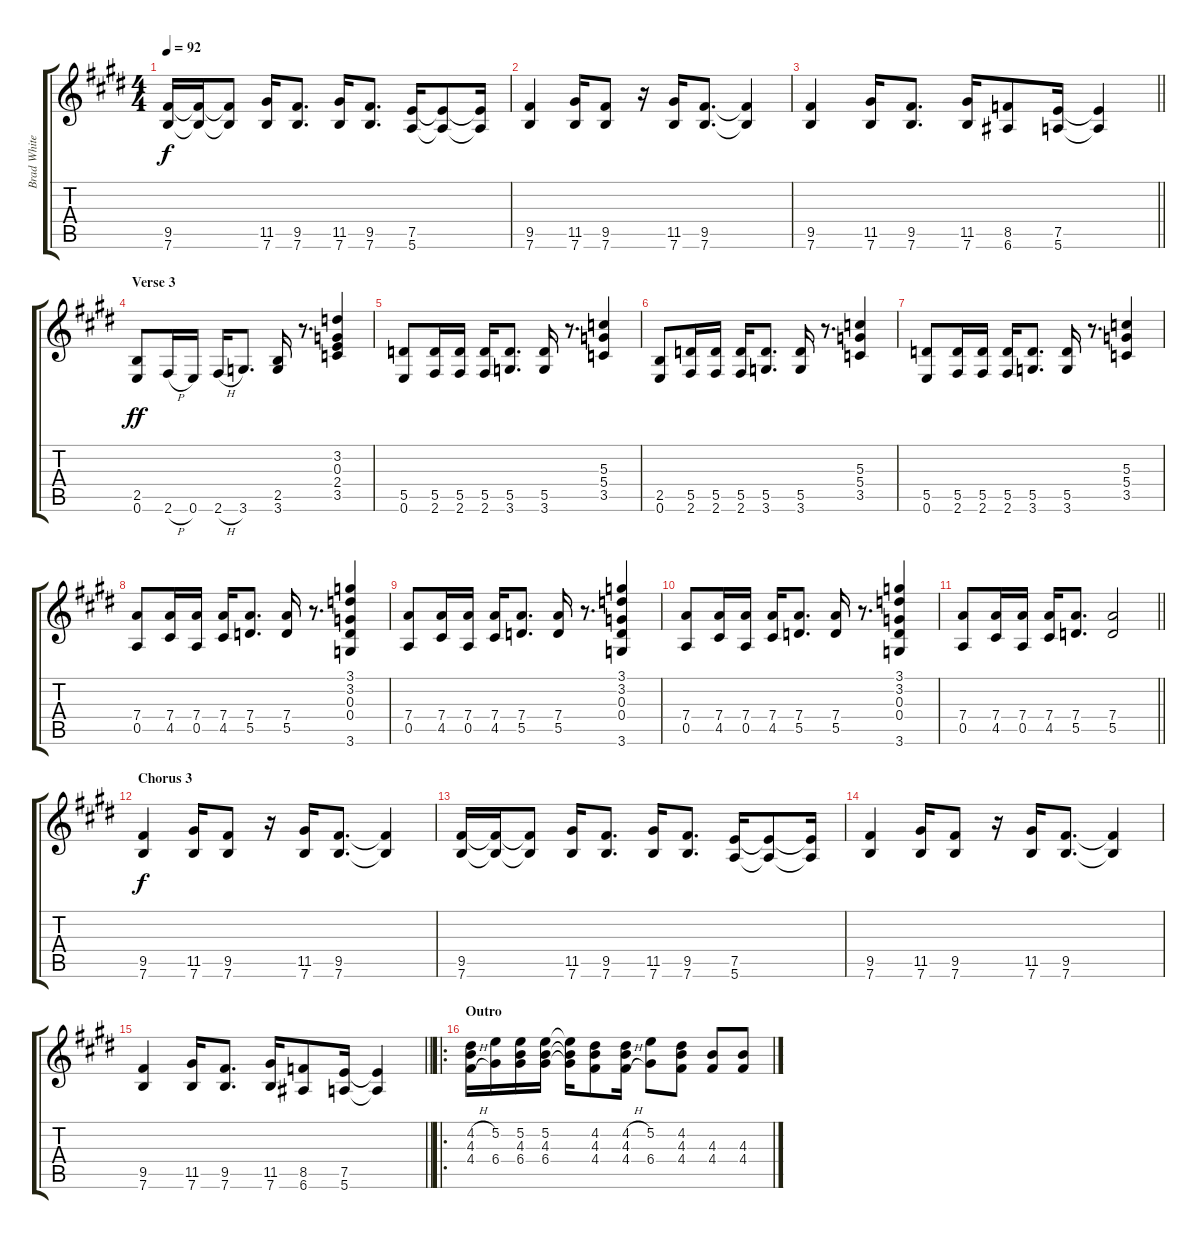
\track ("Brad Whiteford" "Brad White") {instrument overdrivenguitar}
\staff {score tabs}
\tuning (E4 B3 G3 D3 A2 E2) {hide}
\ts (4 4)
\tempo 92
\clef g2
\ks c#minor
(9.5 7.6).16{dy f} (9.5{t} 7.6{t}).16 (9.5{t} 7.6{t}).8 (11.5 7.6).16 (9.5 7.6).8{d} (11.5 7.6).16 (9.5 7.6).8{d} (7.5 5.6).16 (7.5{t} 5.6{t}).8 (7.5{t} 5.6{t}).16 |
\ks e
(9.5 7.6).4 (11.5 7.6).16 (9.5 7.6).8 r.16 (11.5 7.6).16 (9.5 7.6).8{d} (9.5{t} 7.6{t}).4 |
\barLineRight lightlight
\ks c#minor
(9.5 7.6).4 (11.5 7.6).16 (9.5 7.6).8{d} (11.5 7.6).16 (8.5 6.6).8 (7.5 5.6).16 (7.5{t} 5.6{t}).4 |
\section ("" "Verse 3")
\ks e
(2.5 0.6).8{dy ff} 2.6{h}.16 0.6.16 2.6{h}.16 3.6.8{d} (2.5 3.6).16 r.8{d} (3.2 0.3 2.4 3.5).4 |
\ks c#minor
(5.5 0.6).8 (5.5 2.6).16 (5.5 2.6).16 (5.5 2.6).16 (5.5 3.6).8{d} (5.5 3.6).16 r.8{d} (5.3 5.4 3.5).4 |
\ks e
(2.5 0.6).8 (5.5 2.6).16 (5.5 2.6).16 (5.5 2.6).16 (5.5 3.6).8{d} (5.5 3.6).16 r.8{d} (5.3 5.4 3.5).4 |
\ks c#minor
(5.5 0.6).8 (5.5 2.6).16 (5.5 2.6).16 (5.5 2.6).16 (5.5 3.6).8{d} (5.5 3.6).16 r.8{d} (5.3 5.4 3.5).4 |
\ks e
(7.4 0.5).8 (7.4 4.5).16 (7.4 0.5).16 (7.4 4.5).16 (7.4 5.5).8{d} (7.4 5.5).16 r.8{d} (3.1 3.2 0.3 0.4 3.6).4 |
\ks c#minor
(7.4 0.5).8 (7.4 4.5).16 (7.4 0.5).16 (7.4 4.5).16 (7.4 5.5).8{d} (7.4 5.5).16 r.8{d} (3.1 3.2 0.3 0.4 3.6).4 |
\ks e
(7.4 0.5).8 (7.4 4.5).16 (7.4 0.5).16 (7.4 4.5).16 (7.4 5.5).8{d} (7.4 5.5).16 r.8{d} (3.1 3.2 0.3 0.4 3.6).4 |
\barLineRight lightlight
\ks c#minor
(7.4 0.5).8 (7.4 4.5).16 (7.4 0.5).16 (7.4 4.5).16 (7.4 5.5).8{d} (7.4 5.5).2 |
\section ("" "Chorus 3")
\ks e
(9.5 7.6).4{dy f} (11.5 7.6).16 (9.5 7.6).8 r.16 (11.5 7.6).16 (9.5 7.6).8{d} (9.5{t} 7.6{t}).4 |
\ks c#minor
(9.5 7.6).16 (9.5{t} 7.6{t}).16 (9.5{t} 7.6{t}).8 (11.5 7.6).16 (9.5 7.6).8{d} (11.5 7.6).16 (9.5 7.6).8{d} (7.5 5.6).16 (7.5{t} 5.6{t}).8 (7.5{t} 5.6{t}).16 |
\ks e
(9.5 7.6).4 (11.5 7.6).16 (9.5 7.6).8 r.16 (11.5 7.6).16 (9.5 7.6).8{d} (9.5{t} 7.6{t}).4 |
\barLineRight lightlight
\ks c#minor
(9.5 7.6).4 (11.5 7.6).16 (9.5 7.6).8{d} (11.5 7.6).16 (8.5 6.6).8 (7.5 5.6).16 (7.5{t} 5.6{t}).4 |
\ro
\section ("" "Outro")
\ks e
(4.2{h} 4.3 4.4{h}).16 (5.2 6.4).16 (5.2 4.3 6.4).16 (5.2 4.3 6.4).16 (5.2{t} 4.3{t} 6.4{t}).16 (4.2 4.3 4.4).8 (4.2{h} 4.3 4.4{h}).16 (5.2 6.4).8 (4.2 4.3 4.4).8 (4.3 4.4).8 (4.3 4.4).8
